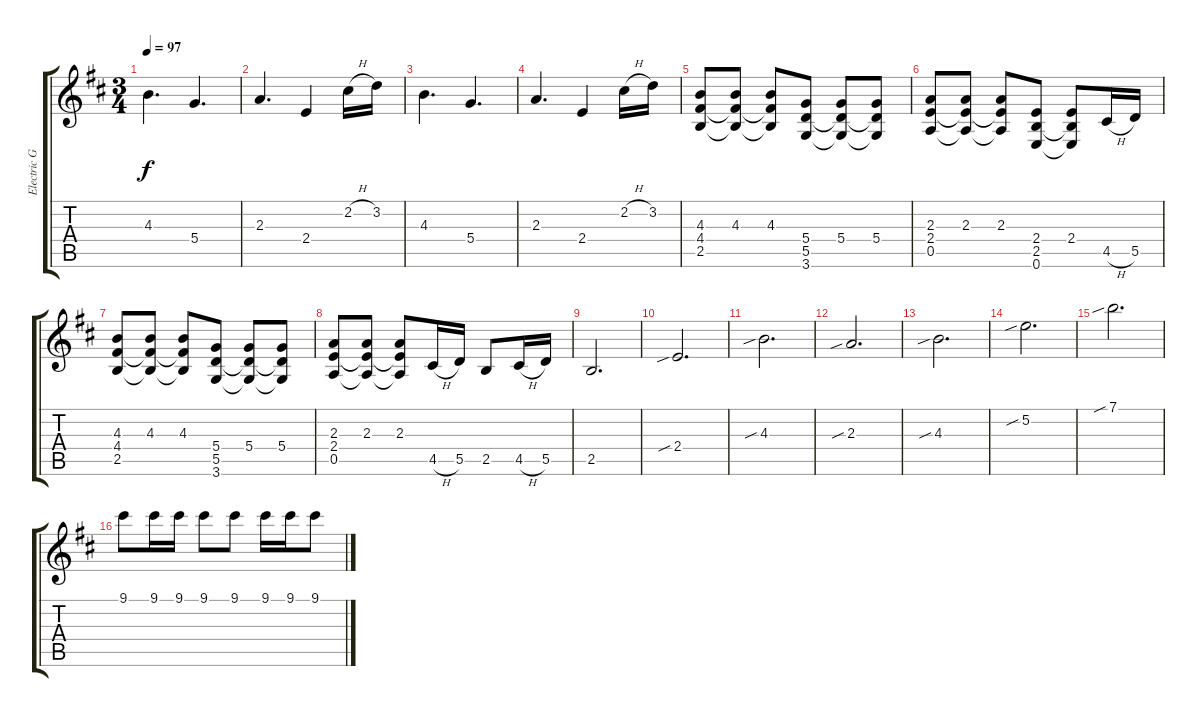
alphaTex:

\track ("Electric Guitar" "Electric G") {instrument distortionguitar}
\staff {score tabs}
\tuning (E4 B3 G3 D3 A2 E2) {hide}
\ts (3 4)
\tempo 97
\clef g2
\ks d
4.3.4{d dy f instrument distortionguitar} 5.4.4{d} |
2.3.4{d} 2.4.4 2.2{h}.16 3.2.16 |
4.3.4{d} 5.4.4{d} |
2.3.4{d} 2.4.4 2.2{h}.16 3.2.16 |
(4.3 4.4 2.5).8 (4.3 4.4{t} 2.5{t}).8 (4.3 4.4{t} 2.5{t}).8 (5.4 5.5 3.6).8 (5.4 5.5{t} 3.6{t}).8 (5.4 5.5{t} 3.6{t}).8 |
(2.3 2.4 0.5).8 (2.3 2.4{t} 0.5{t}).8 (2.3 2.4{t} 0.5{t}).8 (2.4 2.5 0.6).8 (2.4 2.5{t} 0.6{t}).8 4.5{h}.16 5.5.16 |
(4.3 4.4 2.5).8 (4.3 4.4{t} 2.5{t}).8 (4.3 4.4{t} 2.5{t}).8 (5.4 5.5 3.6).8 (5.4 5.5{t} 3.6{t}).8 (5.4 5.5{t} 3.6{t}).8 |
(2.3 2.4 0.5).8 (2.3 2.4{t} 0.5{t}).8 (2.3 2.4{t} 0.5{t}).8 4.5{h}.16 5.5.16 2.5.8 4.5{h}.16 5.5.16 |
2.5.2{d} |
2.4{sib}.2{d} |
4.3{sib}.2{d} |
2.3{sib}.2{d} |
4.3{sib}.2{d} |
5.2{sib}.2{d} |
7.1{sib}.2{d} |
9.1.8 9.1.16 9.1.16 9.1.8 9.1.8 9.1.16 9.1.16 9.1.8
